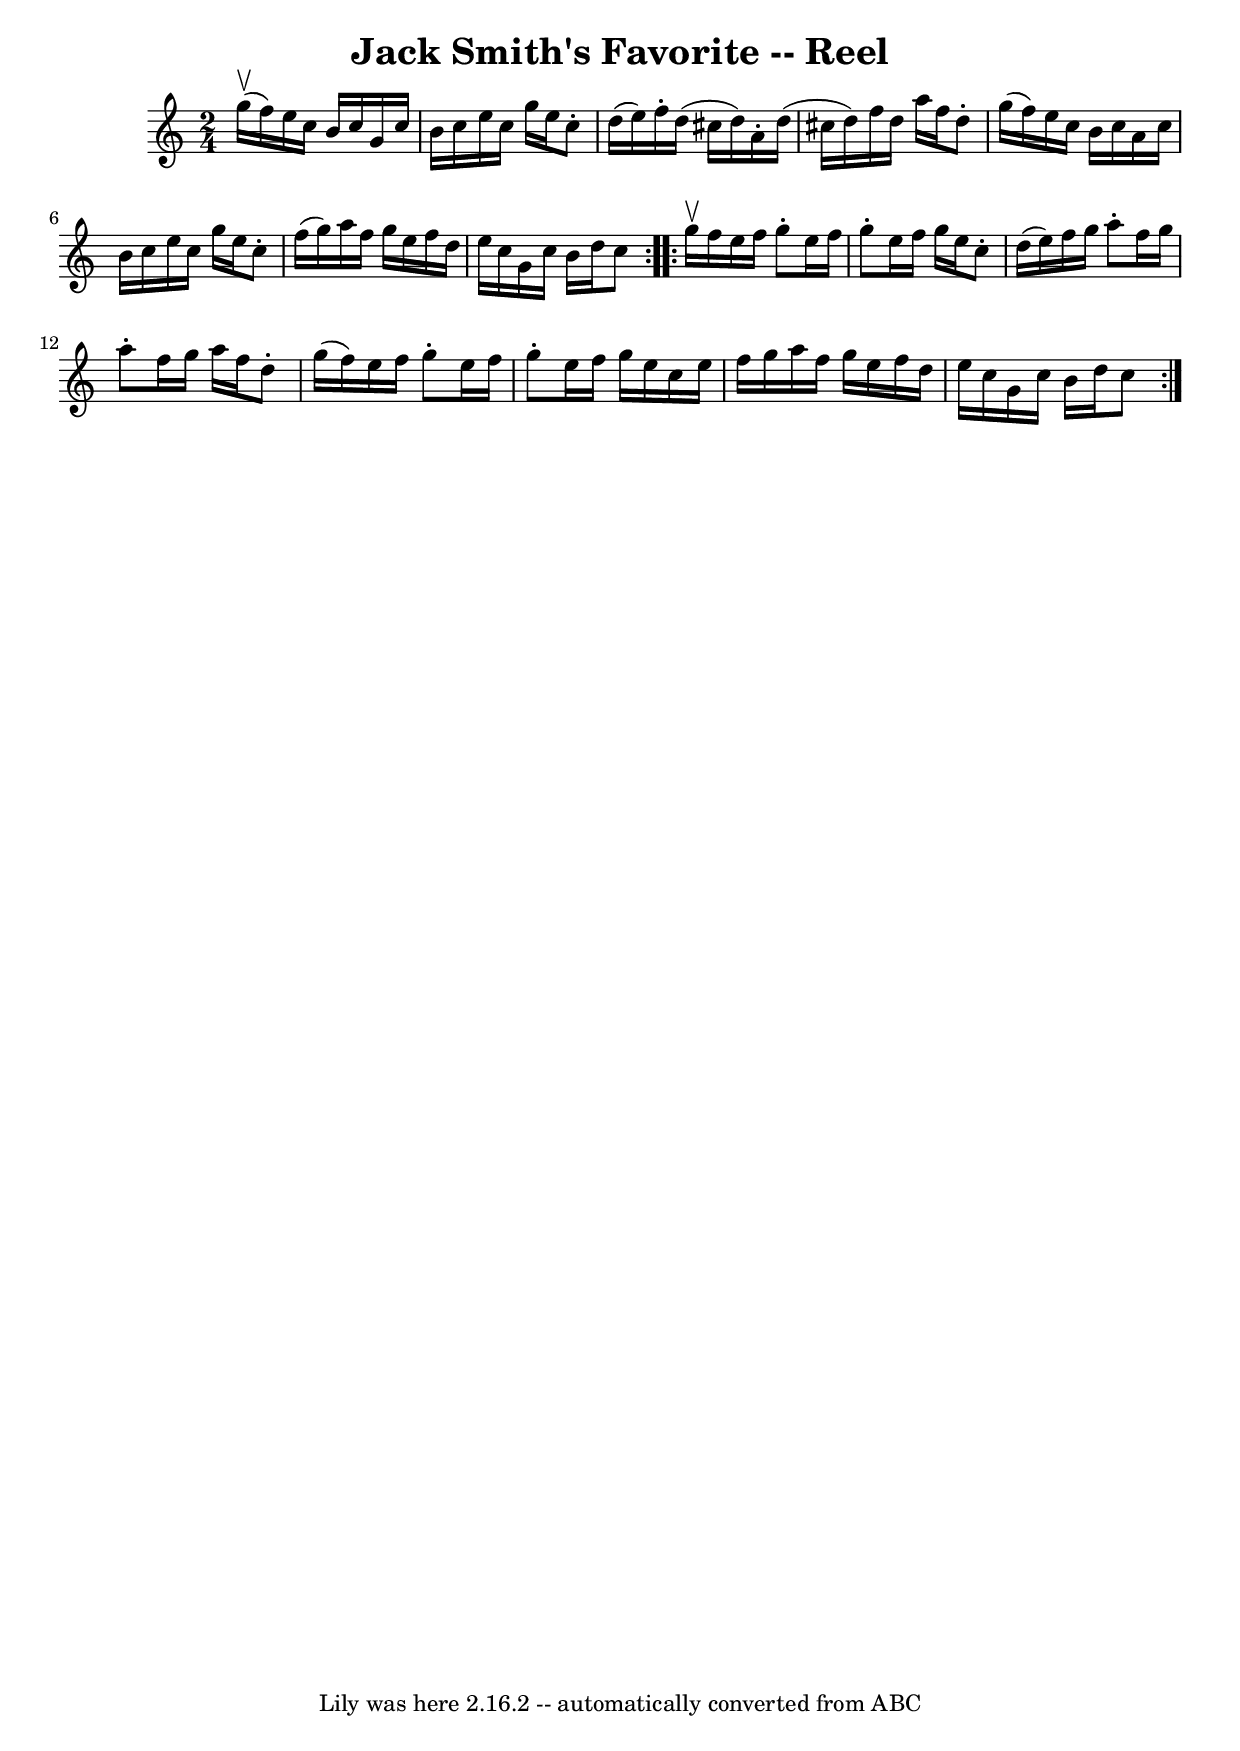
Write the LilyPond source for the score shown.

\version "2.7.40"
\include "Mammoth.ily"
\header {
	%% book = "Ryan's Mammoth Collection"
	crossRefNumber = "1"
	footnotes = "\\\\307"
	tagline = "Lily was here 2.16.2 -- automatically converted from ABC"
	title = "Jack Smith's Favorite -- Reel"
}
voicedefault =  {


\repeat volta 2 {
\time 2/4 
\key c \major g''16^\upbow(f''16) |
 e''16    
c''16 b'16 c''16 g'16 c''16 b'16 c''16    |
 e''16    
c''16 g''16 e''16 c''8 -. d''16 (e''16)   |
 f''16 -.  
 d''16 (cis''16 d''16) a'16 -. d''16 (cis''16 d''16)   
|
 f''16 d''16 a''16 f''16 d''8 -. g''16 (f''16)   
|
 e''16 c''16 b'16 c''16 a'16 c''16 b'16 c''16  
  |
 e''16 c''16 g''16 e''16 c''8 -. f''16 (g''16)  
 |
 a''16 f''16 g''16 e''16 f''16 d''16 e''16    
c''16    |
 g'16 c''16 b'16 d''16 c''8  }     
\repeat volta 2 { g''16^\upbow f''16  |
 e''16 f''16 g''8 
-. e''16 f''16 g''8 -.   |
 e''16 f''16 g''16 e''16    
c''8 -. d''16 (e''16)   |
 f''16 g''16 a''8 -. f''16    
g''16 a''8 -.   |
 f''16 g''16 a''16 f''16 d''8 -.   
g''16 (f''16)   |
 e''16 f''16 g''8 -. e''16 f''16   
 g''8 -.   |
 e''16 f''16 g''16 e''16 c''16 e''16    
f''16 g''16    |
 a''16 f''16 g''16 e''16 f''16 d''16 
 e''16 c''16    |
 g'16 c''16 b'16 d''16 c''8  }   
}

\score{
    <<

	\context Staff="default"
	{
	    \voicedefault 
	}

    >>
	\layout {
	}
	\midi {}
}
